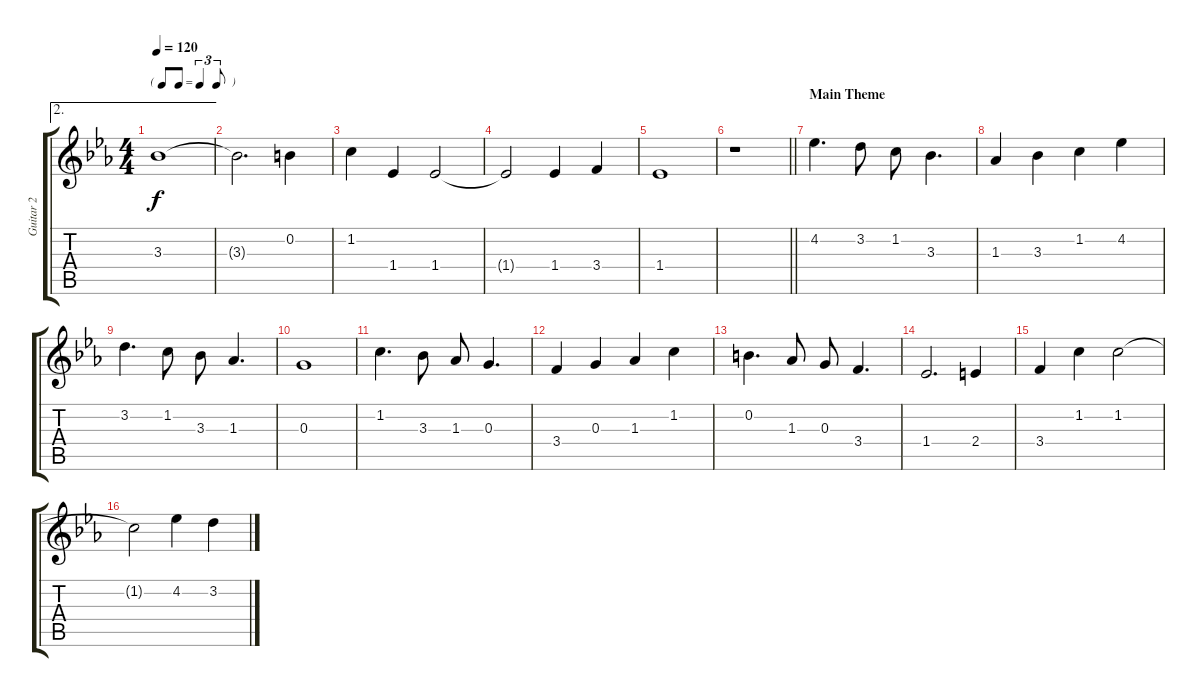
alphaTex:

\track ("Guitar 2" "Guitar 2") {instrument electricguitarjazz}
\staff {score tabs}
\tuning (E4 B3 G3 D3 A2 E2) {hide}
\ae 2
\ts (4 4)
\tf triplet8th
\tempo 120
\clef g2
\ks eb
3.3.1{dy f} |
3.3{t}.2{d} 0.2.4 |
1.2.4 1.4.4 1.4.2 |
1.4{t}.2 1.4.4 3.4.4 |
1.4.1 |
\barLineRight lightlight
r.1 |
\section ("" "Main Theme")
4.2.4{d} 3.2.8 1.2.8 3.3.4{d} |
1.3.4 3.3.4 1.2.4 4.2.4 |
3.2.4{d} 1.2.8 3.3.8 1.3.4{d} |
0.3.1 |
1.2.4{d} 3.3.8 1.3.8 0.3.4{d} |
3.4.4 0.3.4 1.3.4 1.2.4 |
0.2.4{d} 1.3.8 0.3.8 3.4.4{d} |
1.4.2{d} 2.4.4 |
3.4.4 1.2.4 1.2.2 |
1.2{t}.2 4.2.4 3.2.4
